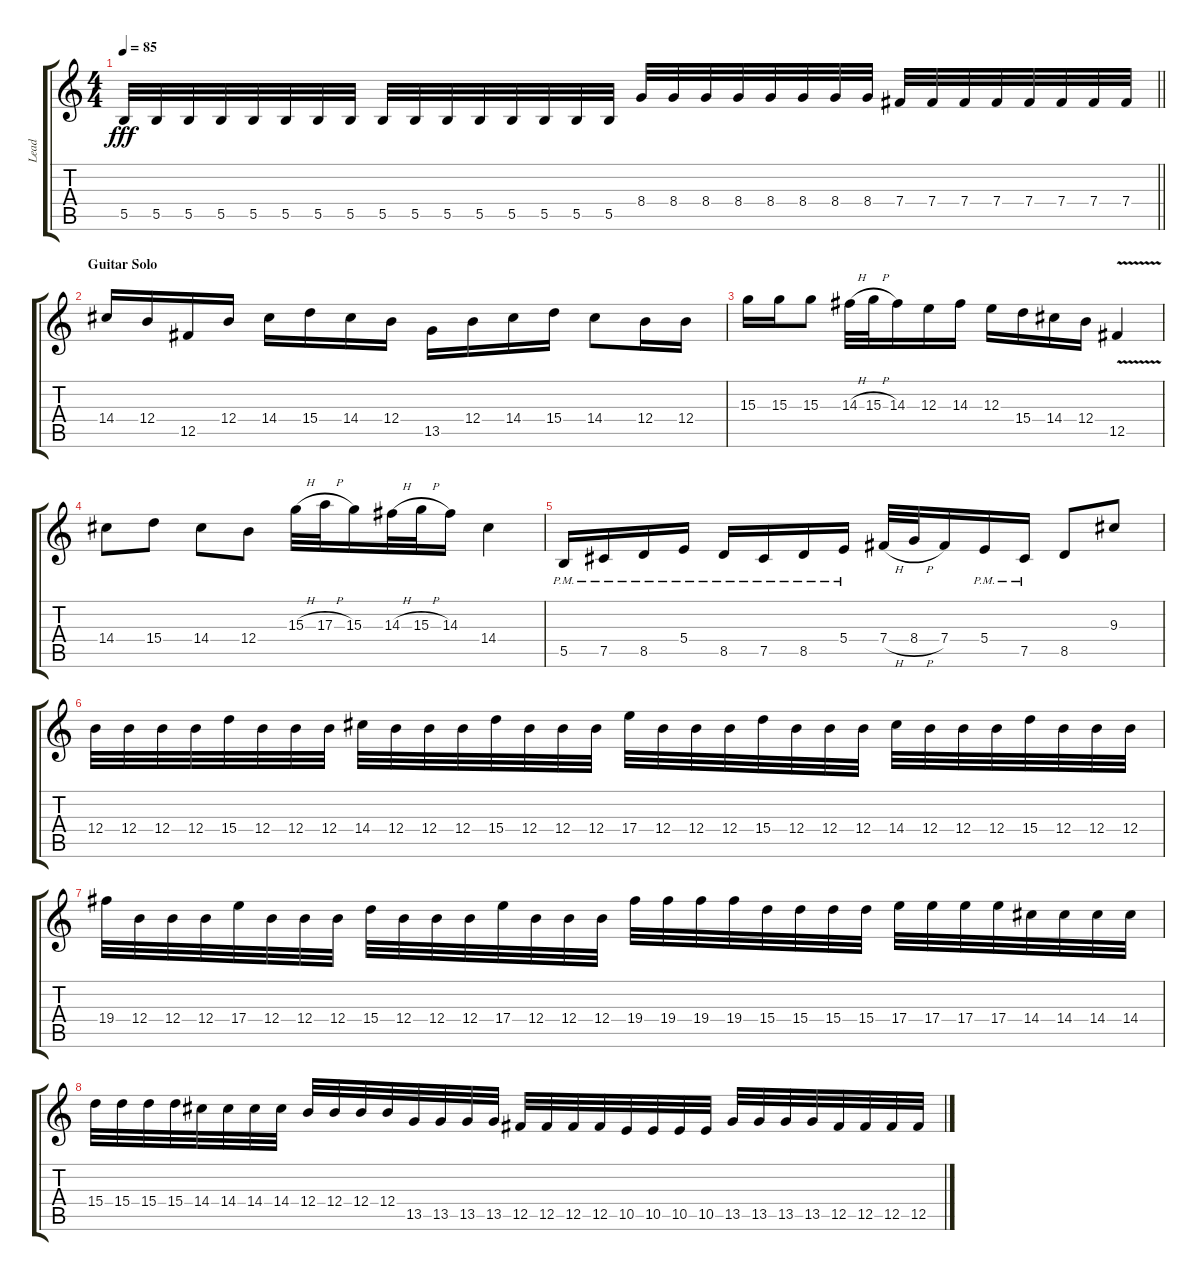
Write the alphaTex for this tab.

\track ("Lead" "Lead") {instrument distortionguitar}
\staff {score tabs}
\tuning (Db4 Ab3 E3 B2 Gb2 B1) {hide}
\ts (4 4)
\tempo 85
\clef g2
\barLineRight lightlight
\ks c
5.5.32{dy fff} 5.5.32 5.5.32 5.5.32 5.5.32 5.5.32 5.5.32 5.5.32 5.5.32 5.5.32 5.5.32 5.5.32 5.5.32 5.5.32 5.5.32 5.5.32 8.4.32 8.4.32 8.4.32 8.4.32 8.4.32 8.4.32 8.4.32 8.4.32 7.4.32 7.4.32 7.4.32 7.4.32 7.4.32 7.4.32 7.4.32 7.4.32 |
\section ("" "Guitar Solo")
14.4.16 12.4.16 12.5.16 12.4.16 14.4.16 15.4.16 14.4.16 12.4.16 13.5.16 12.4.16 14.4.16 15.4.16 14.4.8 12.4.16 12.4.16 |
15.3.16 15.3.16 15.3.8 14.3{h}.32 15.3{h}.32 14.3.16 12.3.16 14.3.16 12.3.16 15.4.16 14.4.16 12.4.16 12.5{v}.4 |
14.4.8 15.4.8 14.4.8 12.4.8 15.3{h}.32 17.3{h}.32 15.3.16 14.3{h}.32 15.3{h}.32 14.3.16 14.4.4 |
5.5{pm}.16 7.5{pm}.16 8.5{pm}.16 5.4{pm}.16 8.5{pm}.16 7.5{pm}.16 8.5{pm}.16 5.4{pm}.16 7.4{h}.32 8.4{h}.32 7.4.16 5.4{pm}.16 7.5{pm}.16 8.5.8 9.3.8 |
12.4.32 12.4.32 12.4.32 12.4.32 15.4.32 12.4.32 12.4.32 12.4.32 14.4.32 12.4.32 12.4.32 12.4.32 15.4.32 12.4.32 12.4.32 12.4.32 17.4.32 12.4.32 12.4.32 12.4.32 15.4.32 12.4.32 12.4.32 12.4.32 14.4.32 12.4.32 12.4.32 12.4.32 15.4.32 12.4.32 12.4.32 12.4.32 |
19.4.32 12.4.32 12.4.32 12.4.32 17.4.32 12.4.32 12.4.32 12.4.32 15.4.32 12.4.32 12.4.32 12.4.32 17.4.32 12.4.32 12.4.32 12.4.32 19.4.32 19.4.32 19.4.32 19.4.32 15.4.32 15.4.32 15.4.32 15.4.32 17.4.32 17.4.32 17.4.32 17.4.32 14.4.32 14.4.32 14.4.32 14.4.32 |
15.4.32 15.4.32 15.4.32 15.4.32 14.4.32 14.4.32 14.4.32 14.4.32 12.4.32 12.4.32 12.4.32 12.4.32 13.5.32 13.5.32 13.5.32 13.5.32 12.5.32 12.5.32 12.5.32 12.5.32 10.5.32 10.5.32 10.5.32 10.5.32 13.5.32 13.5.32 13.5.32 13.5.32 12.5.32 12.5.32 12.5.32 12.5.32
